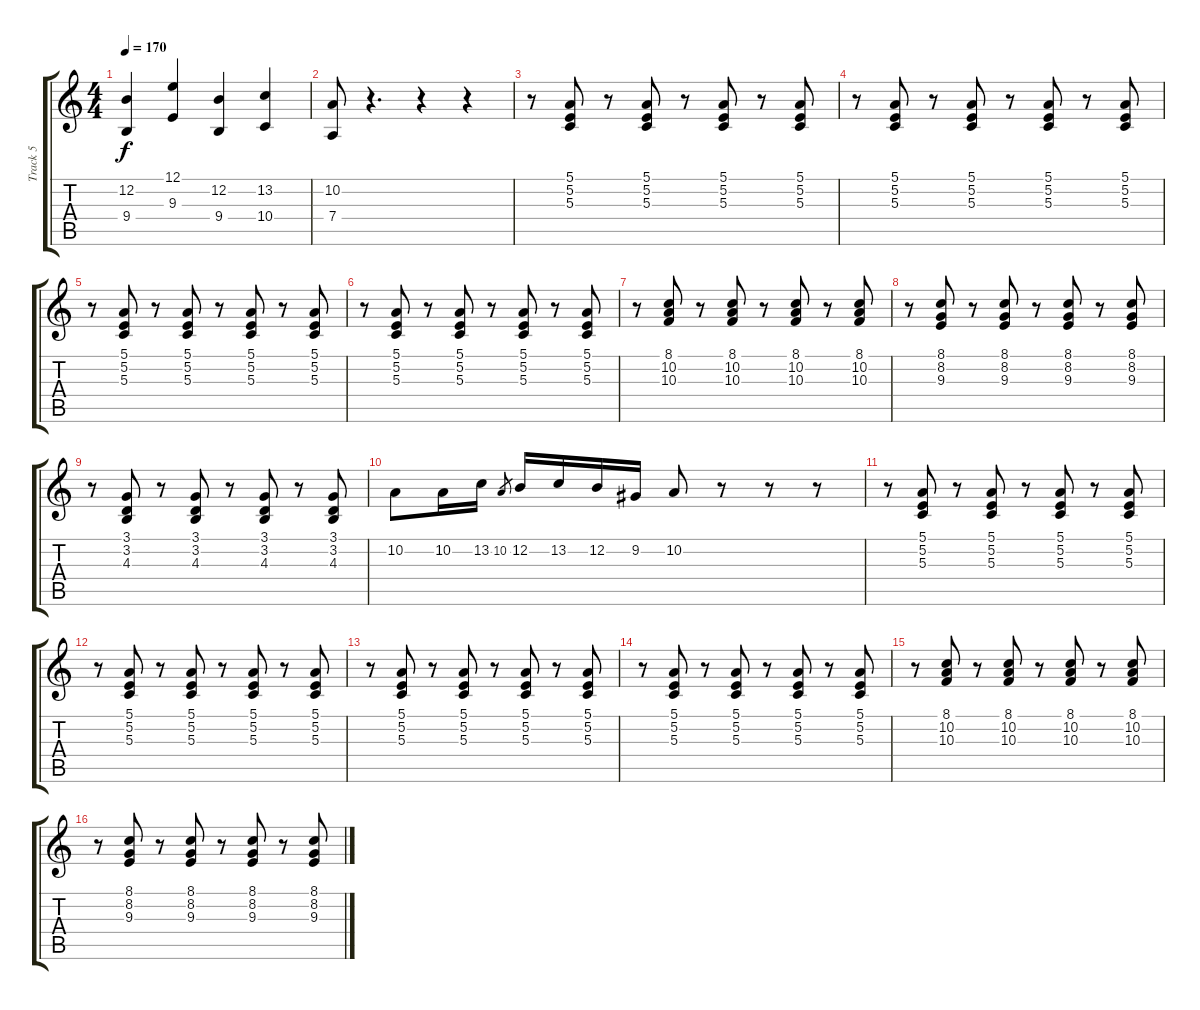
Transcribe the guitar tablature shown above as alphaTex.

\track ("Track 5" "Track 5") {instrument accordion}
\staff {score tabs}
\tuning (E4 B3 G3 D3 A2 E2) {hide}
\ts (4 4)
\tempo 170
\clef g2
\ks c
(12.2 9.4).4{dy f} (12.1 9.3).4 (12.2 9.4).4 (13.2 10.4).4 |
(10.2 7.4).8 r.4{d} r.4 r.4 |
r.8 (5.1 5.2 5.3).8 r.8 (5.1 5.2 5.3).8 r.8 (5.1 5.2 5.3).8 r.8 (5.1 5.2 5.3).8 |
r.8 (5.1 5.2 5.3).8 r.8 (5.1 5.2 5.3).8 r.8 (5.1 5.2 5.3).8 r.8 (5.1 5.2 5.3).8 |
r.8 (5.1 5.2 5.3).8 r.8 (5.1 5.2 5.3).8 r.8 (5.1 5.2 5.3).8 r.8 (5.1 5.2 5.3).8 |
r.8 (5.1 5.2 5.3).8 r.8 (5.1 5.2 5.3).8 r.8 (5.1 5.2 5.3).8 r.8 (5.1 5.2 5.3).8 |
r.8 (8.1 10.2 10.3).8 r.8 (8.1 10.2 10.3).8 r.8 (8.1 10.2 10.3).8 r.8 (8.1 10.2 10.3).8 |
r.8 (8.1 8.2 9.3).8 r.8 (8.1 8.2 9.3).8 r.8 (8.1 8.2 9.3).8 r.8 (8.1 8.2 9.3).8 |
r.8 (3.1 3.2 4.3).8 r.8 (3.1 3.2 4.3).8 r.8 (3.1 3.2 4.3).8 r.8 (3.1 3.2 4.3).8 |
10.2.8 10.2.16 13.2.16 10.2.8{gr} 12.2.16 13.2.16 12.2.16 9.2.16 10.2.8 r.8 r.8 r.8 |
r.8 (5.1 5.2 5.3).8 r.8 (5.1 5.2 5.3).8 r.8 (5.1 5.2 5.3).8 r.8 (5.1 5.2 5.3).8 |
r.8 (5.1 5.2 5.3).8 r.8 (5.1 5.2 5.3).8 r.8 (5.1 5.2 5.3).8 r.8 (5.1 5.2 5.3).8 |
r.8 (5.1 5.2 5.3).8 r.8 (5.1 5.2 5.3).8 r.8 (5.1 5.2 5.3).8 r.8 (5.1 5.2 5.3).8 |
r.8 (5.1 5.2 5.3).8 r.8 (5.1 5.2 5.3).8 r.8 (5.1 5.2 5.3).8 r.8 (5.1 5.2 5.3).8 |
r.8 (8.1 10.2 10.3).8 r.8 (8.1 10.2 10.3).8 r.8 (8.1 10.2 10.3).8 r.8 (8.1 10.2 10.3).8 |
r.8 (8.1 8.2 9.3).8 r.8 (8.1 8.2 9.3).8 r.8 (8.1 8.2 9.3).8 r.8 (8.1 8.2 9.3).8
